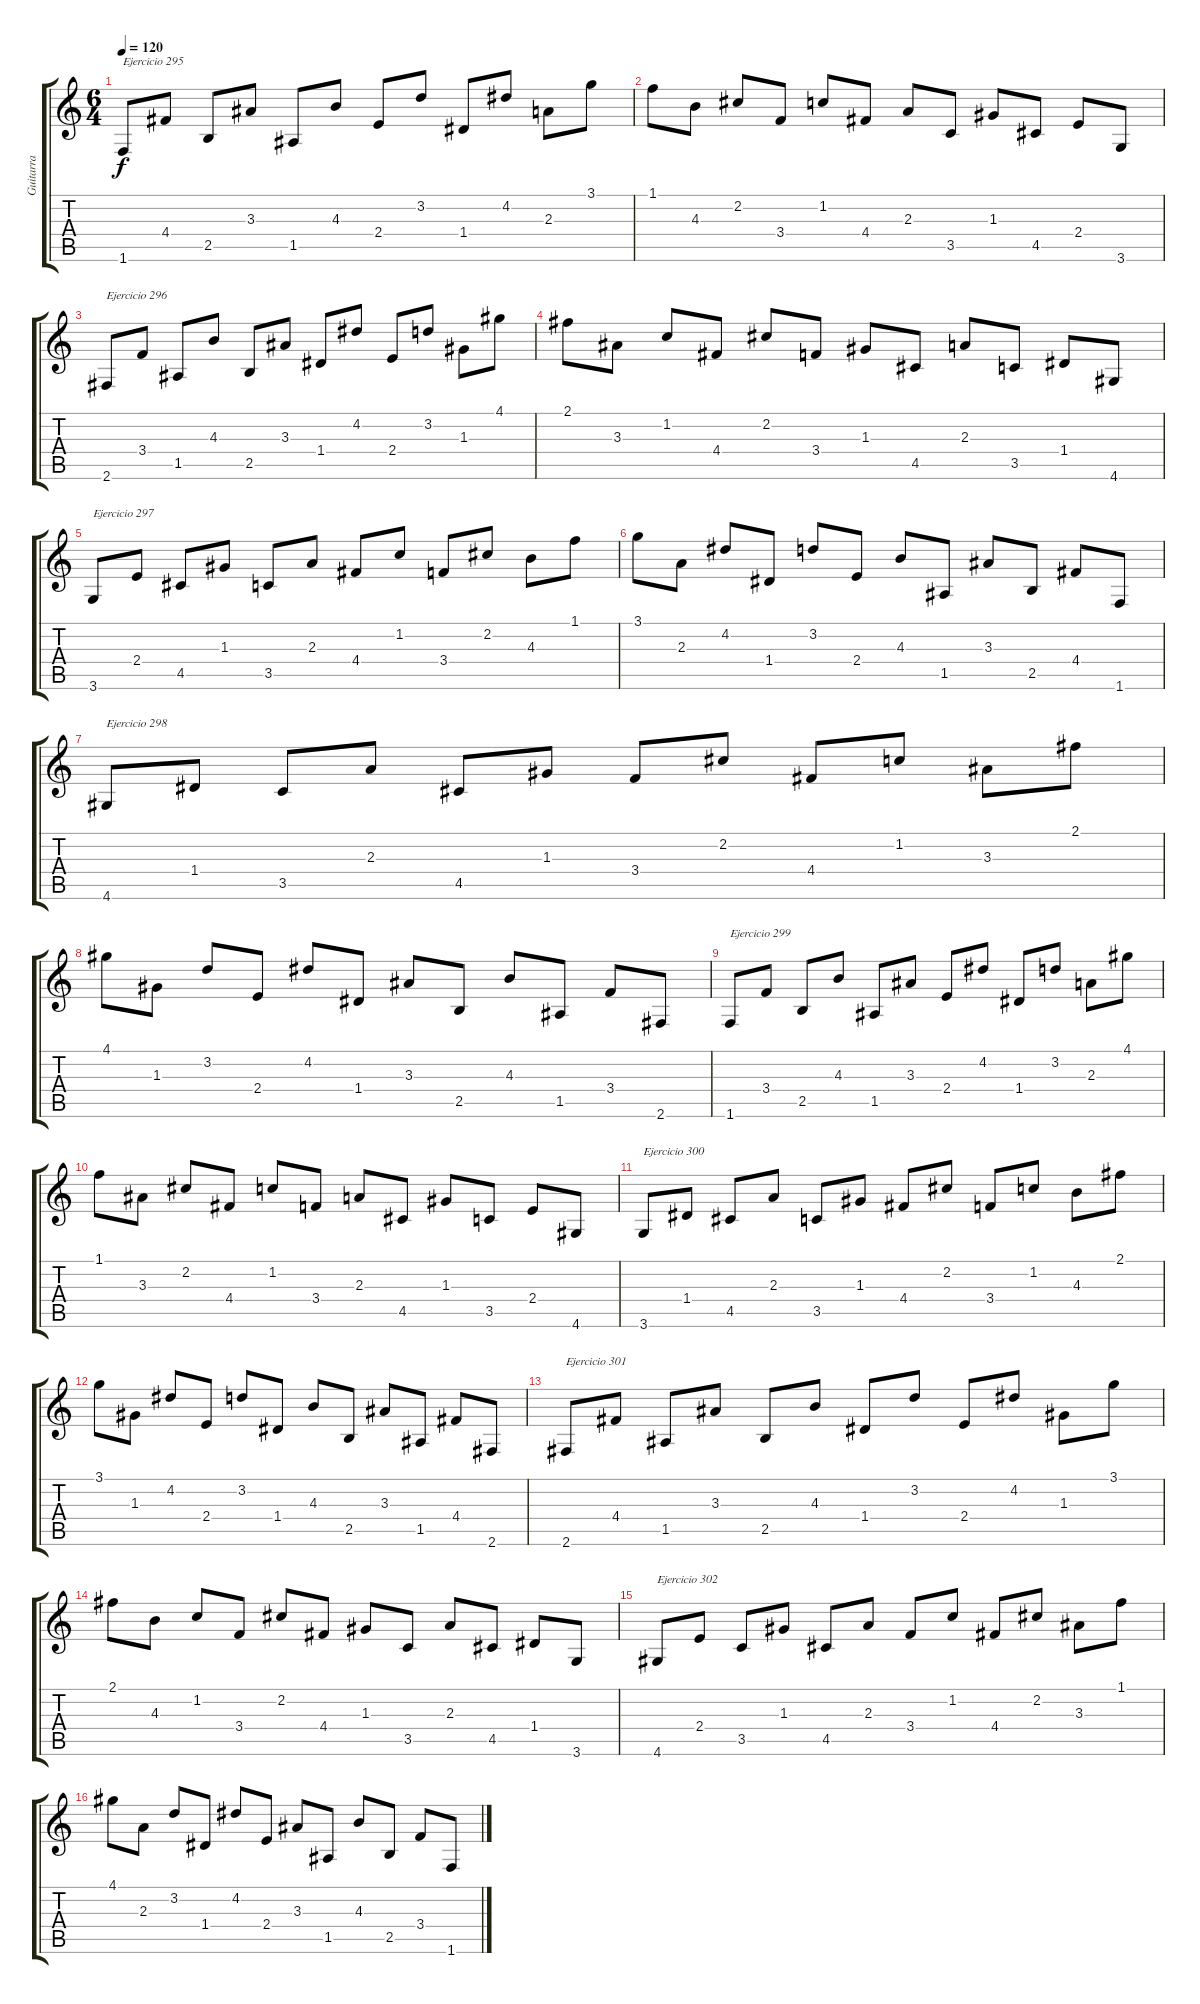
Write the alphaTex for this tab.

\track ("Guitarra " "Guitarra ") {instrument acousticguitarnylon}
\staff {score tabs}
\tuning (E4 B3 G3 D3 A2 E2) {hide}
\ts (6 4)
\tempo 120
\clef g2
\ks c
1.6.8{txt "Ejercicio 295" dy f} 4.4.8 2.5.8 3.3.8 1.5.8 4.3.8 2.4.8 3.2.8 1.4.8 4.2.8 2.3.8 3.1.8 |
1.1.8 4.3.8 2.2.8 3.4.8 1.2.8 4.4.8 2.3.8 3.5.8 1.3.8 4.5.8 2.4.8 3.6.8 |
2.6.8{txt "Ejercicio 296"} 3.4.8 1.5.8 4.3.8 2.5.8 3.3.8 1.4.8 4.2.8 2.4.8 3.2.8 1.3.8 4.1.8 |
2.1.8 3.3.8 1.2.8 4.4.8 2.2.8 3.4.8 1.3.8 4.5.8 2.3.8 3.5.8 1.4.8 4.6.8 |
3.6.8{txt "Ejercicio 297"} 2.4.8 4.5.8 1.3.8 3.5.8 2.3.8 4.4.8 1.2.8 3.4.8 2.2.8 4.3.8 1.1.8 |
3.1.8 2.3.8 4.2.8 1.4.8 3.2.8 2.4.8 4.3.8 1.5.8 3.3.8 2.5.8 4.4.8 1.6.8 |
4.6.8{txt "Ejercicio 298"} 1.4.8 3.5.8 2.3.8 4.5.8 1.3.8 3.4.8 2.2.8 4.4.8 1.2.8 3.3.8 2.1.8 |
4.1.8 1.3.8 3.2.8 2.4.8 4.2.8 1.4.8 3.3.8 2.5.8 4.3.8 1.5.8 3.4.8 2.6.8 |
1.6.8{txt "Ejercicio 299"} 3.4.8 2.5.8 4.3.8 1.5.8 3.3.8 2.4.8 4.2.8 1.4.8 3.2.8 2.3.8 4.1.8 |
1.1.8 3.3.8 2.2.8 4.4.8 1.2.8 3.4.8 2.3.8 4.5.8 1.3.8 3.5.8 2.4.8 4.6.8 |
3.6.8{txt "Ejercicio 300"} 1.4.8 4.5.8 2.3.8 3.5.8 1.3.8 4.4.8 2.2.8 3.4.8 1.2.8 4.3.8 2.1.8 |
3.1.8 1.3.8 4.2.8 2.4.8 3.2.8 1.4.8 4.3.8 2.5.8 3.3.8 1.5.8 4.4.8 2.6.8 |
2.6.8{txt "Ejercicio 301"} 4.4.8 1.5.8 3.3.8 2.5.8 4.3.8 1.4.8 3.2.8 2.4.8 4.2.8 1.3.8 3.1.8 |
2.1.8 4.3.8 1.2.8 3.4.8 2.2.8 4.4.8 1.3.8 3.5.8 2.3.8 4.5.8 1.4.8 3.6.8 |
4.6.8{txt "Ejercicio 302"} 2.4.8 3.5.8 1.3.8 4.5.8 2.3.8 3.4.8 1.2.8 4.4.8 2.2.8 3.3.8 1.1.8 |
4.1.8 2.3.8 3.2.8 1.4.8 4.2.8 2.4.8 3.3.8 1.5.8 4.3.8 2.5.8 3.4.8 1.6.8
